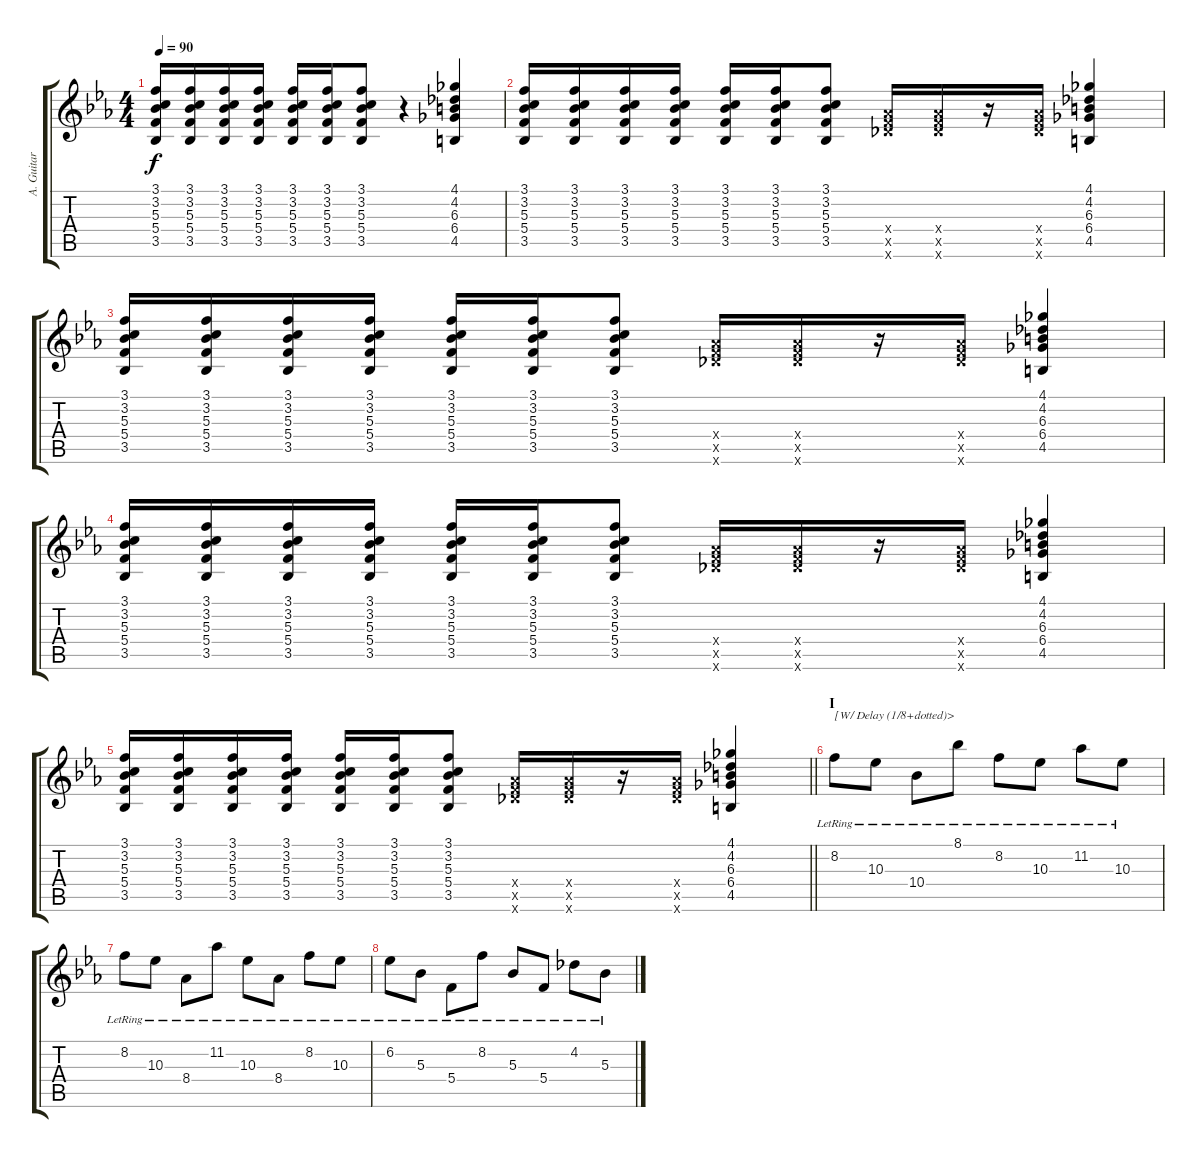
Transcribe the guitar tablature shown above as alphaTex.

\track ("A. Guitar 2 - Aoi" "A. Guitar ") {instrument acousticguitarsteel}
\staff {score tabs}
\tuning (D4 A3 F3 C3 G2 D2) {hide}
\ts (4 4)
\tempo 90
\clef g2
\ks eb
(3.1 3.2 5.3 5.4 3.5).16{dy f} (3.1 3.2 5.3 5.4 3.5).16 (3.1 3.2 5.3 5.4 3.5).16 (3.1 3.2 5.3 5.4 3.5).16 (3.1 3.2 5.3 5.4 3.5).16 (3.1 3.2 5.3 5.4 3.5).16 (3.1 3.2 5.3 5.4 3.5).8 r.4 (4.1 4.2 6.3 6.4 4.5).4 |
(3.1 3.2 5.3 5.4 3.5).16 (3.1 3.2 5.3 5.4 3.5).16 (3.1 3.2 5.3 5.4 3.5).16 (3.1 3.2 5.3 5.4 3.5).16 (3.1 3.2 5.3 5.4 3.5).16 (3.1 3.2 5.3 5.4 3.5).16 (3.1 3.2 5.3 5.4 3.5).8 (8.4{x} 10.5{x} 11.6{x}).16 (8.4{x} 10.5{x} 11.6{x}).16 r.16 (8.4{x} 10.5{x} 11.6{x}).16 (4.1 4.2 6.3 6.4 4.5).4 |
(3.1 3.2 5.3 5.4 3.5).16 (3.1 3.2 5.3 5.4 3.5).16 (3.1 3.2 5.3 5.4 3.5).16 (3.1 3.2 5.3 5.4 3.5).16 (3.1 3.2 5.3 5.4 3.5).16 (3.1 3.2 5.3 5.4 3.5).16 (3.1 3.2 5.3 5.4 3.5).8 (8.4{x} 10.5{x} 11.6{x}).16 (8.4{x} 10.5{x} 11.6{x}).16 r.16 (8.4{x} 10.5{x} 11.6{x}).16 (4.1 4.2 6.3 6.4 4.5).4 |
(3.1 3.2 5.3 5.4 3.5).16 (3.1 3.2 5.3 5.4 3.5).16 (3.1 3.2 5.3 5.4 3.5).16 (3.1 3.2 5.3 5.4 3.5).16 (3.1 3.2 5.3 5.4 3.5).16 (3.1 3.2 5.3 5.4 3.5).16 (3.1 3.2 5.3 5.4 3.5).8 (8.4{x} 10.5{x} 11.6{x}).16 (8.4{x} 10.5{x} 11.6{x}).16 r.16 (8.4{x} 10.5{x} 11.6{x}).16 (4.1 4.2 6.3 6.4 4.5).4 |
\barLineRight lightlight
(3.1 3.2 5.3 5.4 3.5).16 (3.1 3.2 5.3 5.4 3.5).16 (3.1 3.2 5.3 5.4 3.5).16 (3.1 3.2 5.3 5.4 3.5).16 (3.1 3.2 5.3 5.4 3.5).16 (3.1 3.2 5.3 5.4 3.5).16 (3.1 3.2 5.3 5.4 3.5).8 (8.4{x} 10.5{x} 11.6{x}).16 (8.4{x} 10.5{x} 11.6{x}).16 r.16 (8.4{x} 10.5{x} 11.6{x}).16 (4.1 4.2 6.3 6.4 4.5).4 |
\section ("" "I")
8.2{lr}.8{txt "[W/ Delay (1/8+dotted)>" volume 10} 10.3{lr}.8 10.4{lr}.8 8.1{lr}.8 8.2{lr}.8 10.3{lr}.8 11.2{lr}.8 10.3{lr}.8 |
8.2{lr}.8 10.3{lr}.8 8.4{lr}.8 11.2{lr}.8 10.3{lr}.8 8.4{lr}.8 8.2{lr}.8 10.3{lr}.8 |
6.2{lr}.8 5.3{lr}.8 5.4{lr}.8 8.2{lr}.8 5.3{lr}.8 5.4{lr}.8 4.2{lr}.8 5.3{lr}.8
